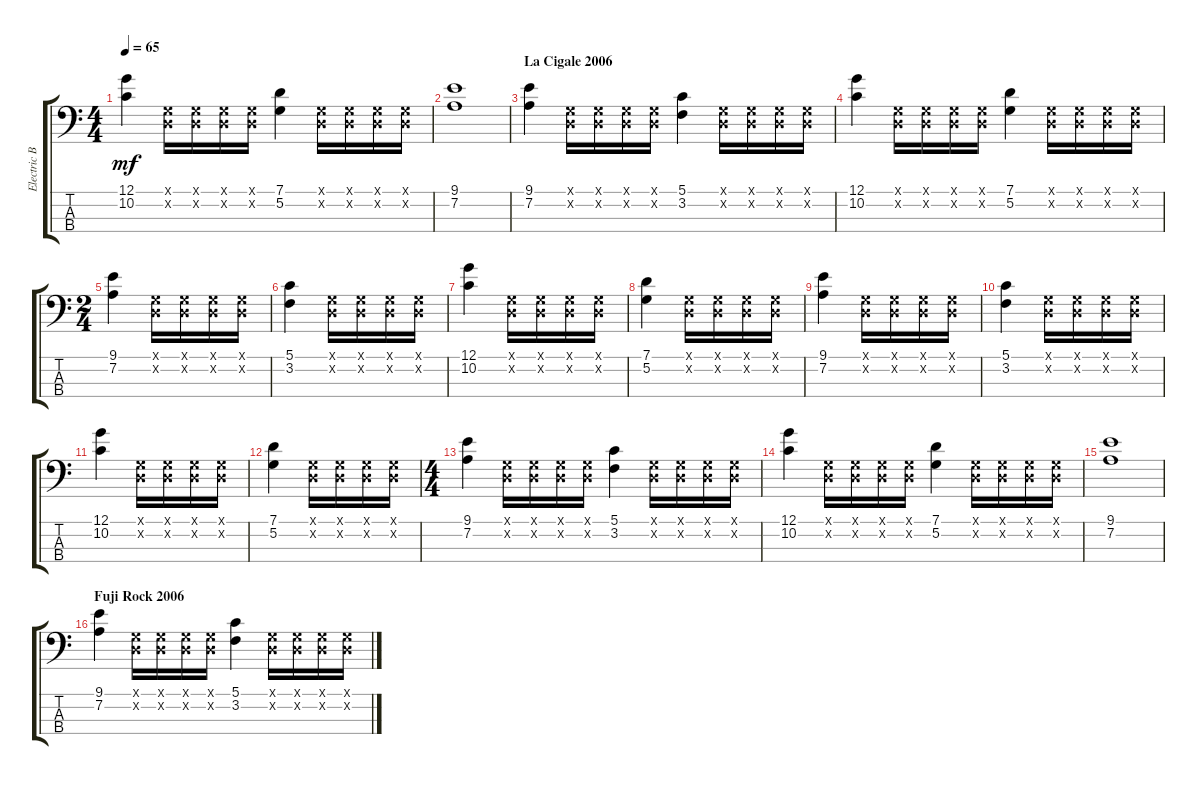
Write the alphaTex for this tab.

\track ("Electric Bass - Flea" "Electric B") {instrument electricbassfinger}
\staff {score tabs}
\tuning (G2 D2 A1 E1) {hide}
\ts (4 4)
\tempo 65
\clef f4
\ks c
(12.1 10.2).4{dy mf} (0.1{x} 0.2{x}).16 (0.1{x} 0.2{x}).16 (0.1{x} 0.2{x}).16 (0.1{x} 0.2{x}).16 (7.1 5.2).4 (0.1{x} 0.2{x}).16 (0.1{x} 0.2{x}).16 (0.1{x} 0.2{x}).16 (0.1{x} 0.2{x}).16 |
(9.1 7.2).1 |
\section ("" "La Cigale 2006")
(9.1 7.2).4 (0.1{x} 0.2{x}).16 (0.1{x} 0.2{x}).16 (0.1{x} 0.2{x}).16 (0.1{x} 0.2{x}).16 (5.1 3.2).4 (0.1{x} 0.2{x}).16 (0.1{x} 0.2{x}).16 (0.1{x} 0.2{x}).16 (0.1{x} 0.2{x}).16 |
(12.1 10.2).4 (0.1{x} 0.2{x}).16 (0.1{x} 0.2{x}).16 (0.1{x} 0.2{x}).16 (0.1{x} 0.2{x}).16 (7.1 5.2).4 (0.1{x} 0.2{x}).16 (0.1{x} 0.2{x}).16 (0.1{x} 0.2{x}).16 (0.1{x} 0.2{x}).16 |
\ts (2 4)
(9.1 7.2).4 (0.1{x} 0.2{x}).16 (0.1{x} 0.2{x}).16 (0.1{x} 0.2{x}).16 (0.1{x} 0.2{x}).16 |
(5.1 3.2).4 (0.1{x} 0.2{x}).16 (0.1{x} 0.2{x}).16 (0.1{x} 0.2{x}).16 (0.1{x} 0.2{x}).16 |
(12.1 10.2).4 (0.1{x} 0.2{x}).16 (0.1{x} 0.2{x}).16 (0.1{x} 0.2{x}).16 (0.1{x} 0.2{x}).16 |
(7.1 5.2).4 (0.1{x} 0.2{x}).16 (0.1{x} 0.2{x}).16 (0.1{x} 0.2{x}).16 (0.1{x} 0.2{x}).16 |
(9.1 7.2).4 (0.1{x} 0.2{x}).16 (0.1{x} 0.2{x}).16 (0.1{x} 0.2{x}).16 (0.1{x} 0.2{x}).16 |
(5.1 3.2).4 (0.1{x} 0.2{x}).16 (0.1{x} 0.2{x}).16 (0.1{x} 0.2{x}).16 (0.1{x} 0.2{x}).16 |
(12.1 10.2).4 (0.1{x} 0.2{x}).16 (0.1{x} 0.2{x}).16 (0.1{x} 0.2{x}).16 (0.1{x} 0.2{x}).16 |
(7.1 5.2).4 (0.1{x} 0.2{x}).16 (0.1{x} 0.2{x}).16 (0.1{x} 0.2{x}).16 (0.1{x} 0.2{x}).16 |
\ts (4 4)
(9.1 7.2).4 (0.1{x} 0.2{x}).16 (0.1{x} 0.2{x}).16 (0.1{x} 0.2{x}).16 (0.1{x} 0.2{x}).16 (5.1 3.2).4 (0.1{x} 0.2{x}).16 (0.1{x} 0.2{x}).16 (0.1{x} 0.2{x}).16 (0.1{x} 0.2{x}).16 |
(12.1 10.2).4 (0.1{x} 0.2{x}).16 (0.1{x} 0.2{x}).16 (0.1{x} 0.2{x}).16 (0.1{x} 0.2{x}).16 (7.1 5.2).4 (0.1{x} 0.2{x}).16 (0.1{x} 0.2{x}).16 (0.1{x} 0.2{x}).16 (0.1{x} 0.2{x}).16 |
(9.1 7.2).1 |
\section ("" "Fuji Rock 2006")
(9.1 7.2).4 (0.1{x} 0.2{x}).16 (0.1{x} 0.2{x}).16 (0.1{x} 0.2{x}).16 (0.1{x} 0.2{x}).16 (5.1 3.2).4 (0.1{x} 0.2{x}).16 (0.1{x} 0.2{x}).16 (0.1{x} 0.2{x}).16 (0.1{x} 0.2{x}).16
